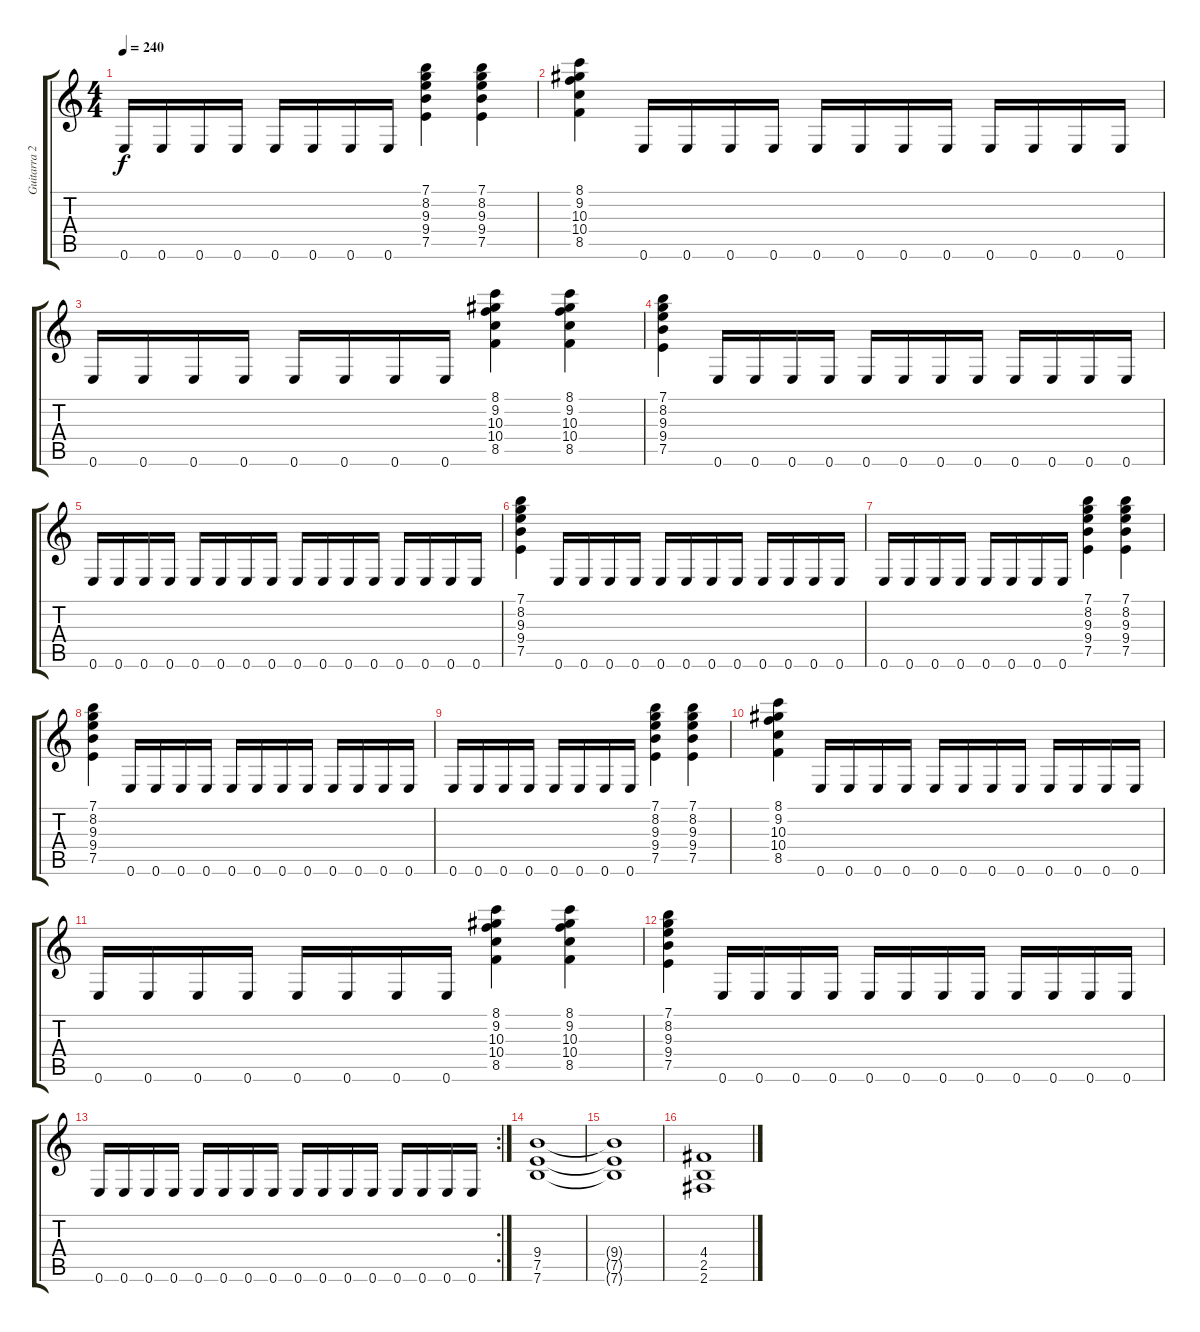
\track ("Guitarra 2" "Guitarra 2") {instrument distortionguitar}
\staff {score tabs}
\tuning (E4 B3 G3 D3 A2 E2) {hide}
\ts (4 4)
\tempo 240
\clef g2
\ks c
0.6.16{dy f} 0.6.16 0.6.16 0.6.16 0.6.16 0.6.16 0.6.16 0.6.16 (7.1 8.2 9.3 9.4 7.5).4 (7.1 8.2 9.3 9.4 7.5).4 |
(8.1 9.2 10.3 10.4 8.5).4 0.6.16 0.6.16 0.6.16 0.6.16 0.6.16 0.6.16 0.6.16 0.6.16 0.6.16 0.6.16 0.6.16 0.6.16 |
0.6.16 0.6.16 0.6.16 0.6.16 0.6.16 0.6.16 0.6.16 0.6.16 (8.1 9.2 10.3 10.4 8.5).4 (8.1 9.2 10.3 10.4 8.5).4 |
(7.1 8.2 9.3 9.4 7.5).4 0.6.16 0.6.16 0.6.16 0.6.16 0.6.16 0.6.16 0.6.16 0.6.16 0.6.16 0.6.16 0.6.16 0.6.16 |
0.6.16 0.6.16 0.6.16 0.6.16 0.6.16 0.6.16 0.6.16 0.6.16 0.6.16 0.6.16 0.6.16 0.6.16 0.6.16 0.6.16 0.6.16 0.6.16 |
(7.1 8.2 9.3 9.4 7.5).4 0.6.16 0.6.16 0.6.16 0.6.16 0.6.16 0.6.16 0.6.16 0.6.16 0.6.16 0.6.16 0.6.16 0.6.16 |
0.6.16 0.6.16 0.6.16 0.6.16 0.6.16 0.6.16 0.6.16 0.6.16 (7.1 8.2 9.3 9.4 7.5).4 (7.1 8.2 9.3 9.4 7.5).4 |
(7.1 8.2 9.3 9.4 7.5).4 0.6.16 0.6.16 0.6.16 0.6.16 0.6.16 0.6.16 0.6.16 0.6.16 0.6.16 0.6.16 0.6.16 0.6.16 |
0.6.16 0.6.16 0.6.16 0.6.16 0.6.16 0.6.16 0.6.16 0.6.16 (7.1 8.2 9.3 9.4 7.5).4 (7.1 8.2 9.3 9.4 7.5).4 |
(8.1 9.2 10.3 10.4 8.5).4 0.6.16 0.6.16 0.6.16 0.6.16 0.6.16 0.6.16 0.6.16 0.6.16 0.6.16 0.6.16 0.6.16 0.6.16 |
0.6.16 0.6.16 0.6.16 0.6.16 0.6.16 0.6.16 0.6.16 0.6.16 (8.1 9.2 10.3 10.4 8.5).4 (8.1 9.2 10.3 10.4 8.5).4 |
(7.1 8.2 9.3 9.4 7.5).4 0.6.16 0.6.16 0.6.16 0.6.16 0.6.16 0.6.16 0.6.16 0.6.16 0.6.16 0.6.16 0.6.16 0.6.16 |
\rc 2
0.6.16 0.6.16 0.6.16 0.6.16 0.6.16 0.6.16 0.6.16 0.6.16 0.6.16 0.6.16 0.6.16 0.6.16 0.6.16 0.6.16 0.6.16 0.6.16 |
(9.4 7.5 7.6).1 |
(9.4{t} 7.5{t} 7.6{t}).1 |
(4.4 2.5 2.6).1
